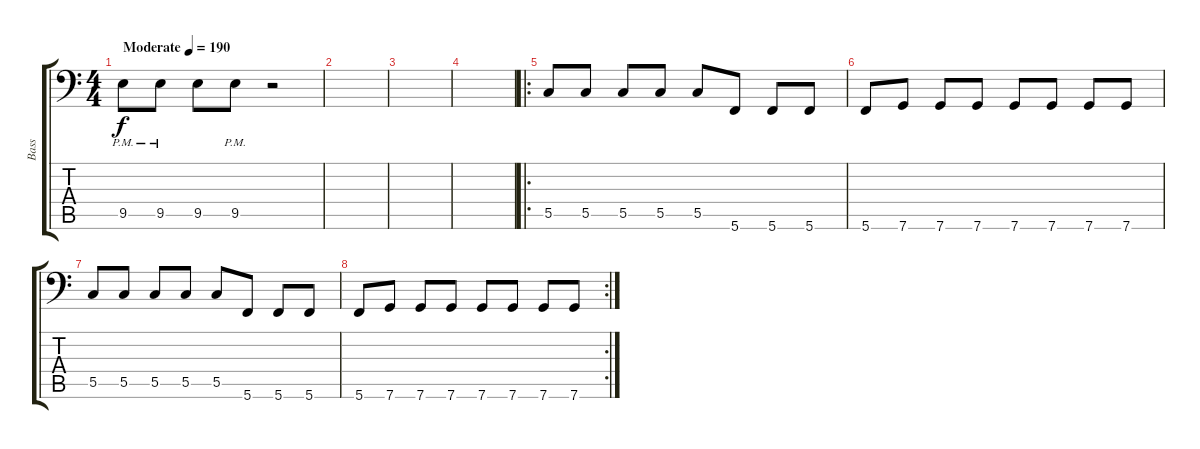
\track ("Bass" "Bass") {instrument electricbasspick}
\staff {score tabs}
\tuning (D3 A2 F2 C2 G1 C1) {hide}
\ts (4 4)
\tempo (190 "Moderate")
\clef f4
\ks c
9.5{pm}.8{dy f instrument electricbasspick} 9.5{pm}.8 9.5.8 9.5{pm}.8 r.2 |
|
|
|
\ro
5.5.8 5.5.8 5.5.8 5.5.8 5.5.8 5.6.8 5.6.8 5.6.8 |
5.6.8 7.6.8 7.6.8 7.6.8 7.6.8 7.6.8 7.6.8 7.6.8 |
5.5.8 5.5.8 5.5.8 5.5.8 5.5.8 5.6.8 5.6.8 5.6.8 |
\rc 2
5.6.8 7.6.8 7.6.8 7.6.8 7.6.8 7.6.8 7.6.8 7.6.8
